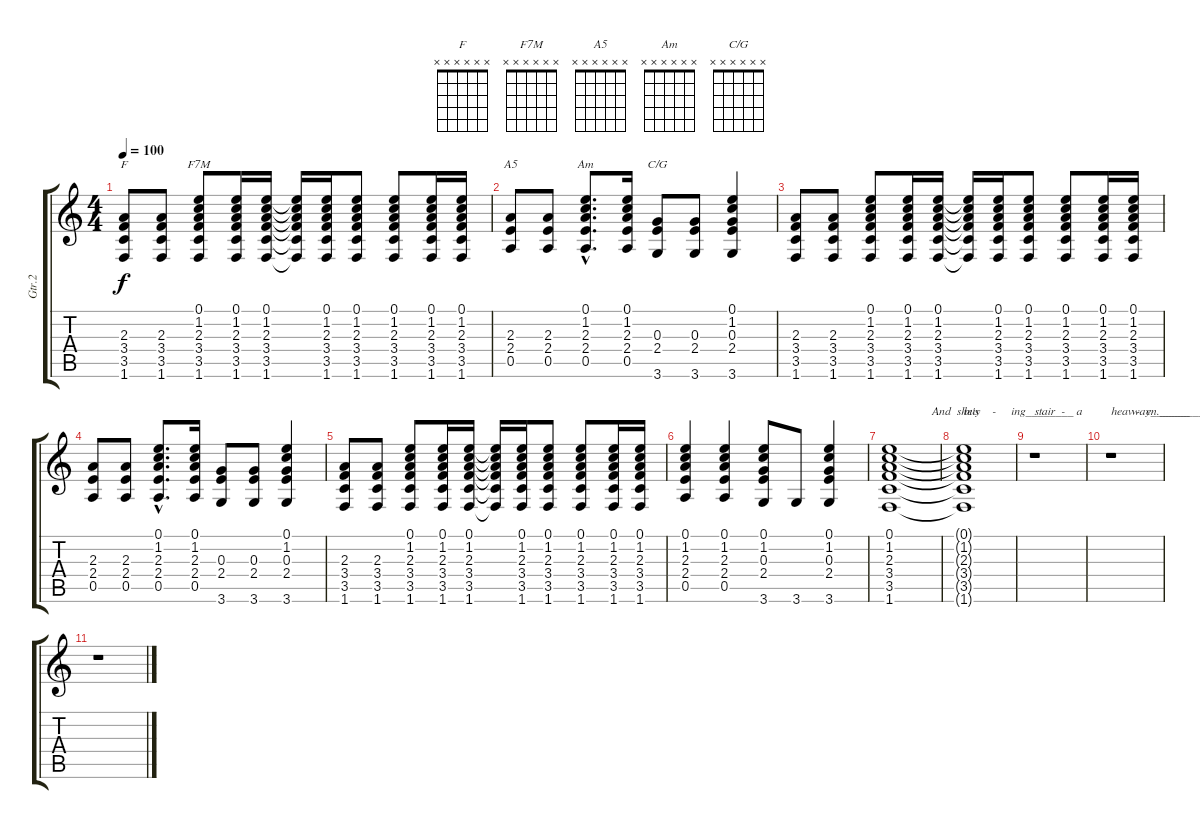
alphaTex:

\track ("Gtr.2" "Gtr.2") {instrument acousticguitarsteel}
\staff {score tabs}
\tuning (E4 B3 G3 D3 A2 E2) {hide}
\chord ("F" x x x x x x) {firstfret 0}
\chord ("F7M" x x x x x x) {firstfret 0}
\chord ("A5" x x x x x x) {firstfret 0}
\chord ("Am" x x x x x x) {firstfret 0}
\chord ("C/G" x x x x x x) {firstfret 0}
\ts (4 4)
\tempo 100
\clef g2
\ks c
(2.3 3.4 3.5 1.6).8{ch "F" dy f} (2.3 3.4 3.5 1.6).8 (0.1 1.2 2.3 3.4 3.5 1.6).8{ch "F7M"} (0.1 1.2 2.3 3.4 3.5 1.6).16 (0.1 1.2 2.3 3.4 3.5 1.6).16 (0.1{t} 1.2{t} 2.3{t} 3.4{t} 3.5{t} 1.6{t}).16 (0.1 1.2 2.3 3.4 3.5 1.6).16 (0.1 1.2 2.3 3.4 3.5 1.6).8 (0.1 1.2 2.3 3.4 3.5 1.6).8 (0.1 1.2 2.3 3.4 3.5 1.6).16 (0.1 1.2 2.3 3.4 3.5 1.6).16 |
(2.3 2.4 0.5).8{ch "A5"} (2.3 2.4 0.5).8 (0.1{hac} 1.2{hac} 2.3{hac} 2.4{hac} 0.5{hac}).8{d ch "Am"} (0.1 1.2 2.3 2.4 0.5).16 (0.3 2.4 3.6).8{ch "C/G"} (0.3 2.4 3.6).8 (0.1 1.2 0.3 2.4 3.6).4 |
(2.3 3.4 3.5 1.6).8 (2.3 3.4 3.5 1.6).8 (0.1 1.2 2.3 3.4 3.5 1.6).8 (0.1 1.2 2.3 3.4 3.5 1.6).16 (0.1 1.2 2.3 3.4 3.5 1.6).16 (0.1{t} 1.2{t} 2.3{t} 3.4{t} 3.5{t} 1.6{t}).16 (0.1 1.2 2.3 3.4 3.5 1.6).16 (0.1 1.2 2.3 3.4 3.5 1.6).8 (0.1 1.2 2.3 3.4 3.5 1.6).8 (0.1 1.2 2.3 3.4 3.5 1.6).16 (0.1 1.2 2.3 3.4 3.5 1.6).16 |
(2.3 2.4 0.5).8 (2.3 2.4 0.5).8 (0.1{hac} 1.2{hac} 2.3{hac} 2.4{hac} 0.5{hac}).8{d} (0.1 1.2 2.3 2.4 0.5).16 (0.3 2.4 3.6).8 (0.3 2.4 3.6).8 (0.1 1.2 0.3 2.4 3.6).4 |
(2.3 3.4 3.5 1.6).8 (2.3 3.4 3.5 1.6).8 (0.1 1.2 2.3 3.4 3.5 1.6).8 (0.1 1.2 2.3 3.4 3.5 1.6).16 (0.1 1.2 2.3 3.4 3.5 1.6).16 (0.1{t} 1.2{t} 2.3{t} 3.4{t} 3.5{t} 1.6{t}).16 (0.1 1.2 2.3 3.4 3.5 1.6).16 (0.1 1.2 2.3 3.4 3.5 1.6).8 (0.1 1.2 2.3 3.4 3.5 1.6).8 (0.1 1.2 2.3 3.4 3.5 1.6).16 (0.1 1.2 2.3 3.4 3.5 1.6).16 |
(0.1 1.2 2.3 2.4 0.5).4 (0.1 1.2 2.3 2.4 0.5).4 (0.1 1.2 0.3 2.4 3.6).8 3.6.8 (0.1 1.2 0.3 2.4 3.6).4 |
(0.1 1.2 2.3 3.4 3.5 1.6).1{txt "              And  she's"} |
(0.1{t} 1.2{t} 2.3{t} 3.4{t} 3.5{t} 1.6{t}).1{txt "buy    -     ing________ a"} |
r.1{txt "stair  -                      way_________      to"} |
r.1{txt "heav -  en._____"} |
r.1
